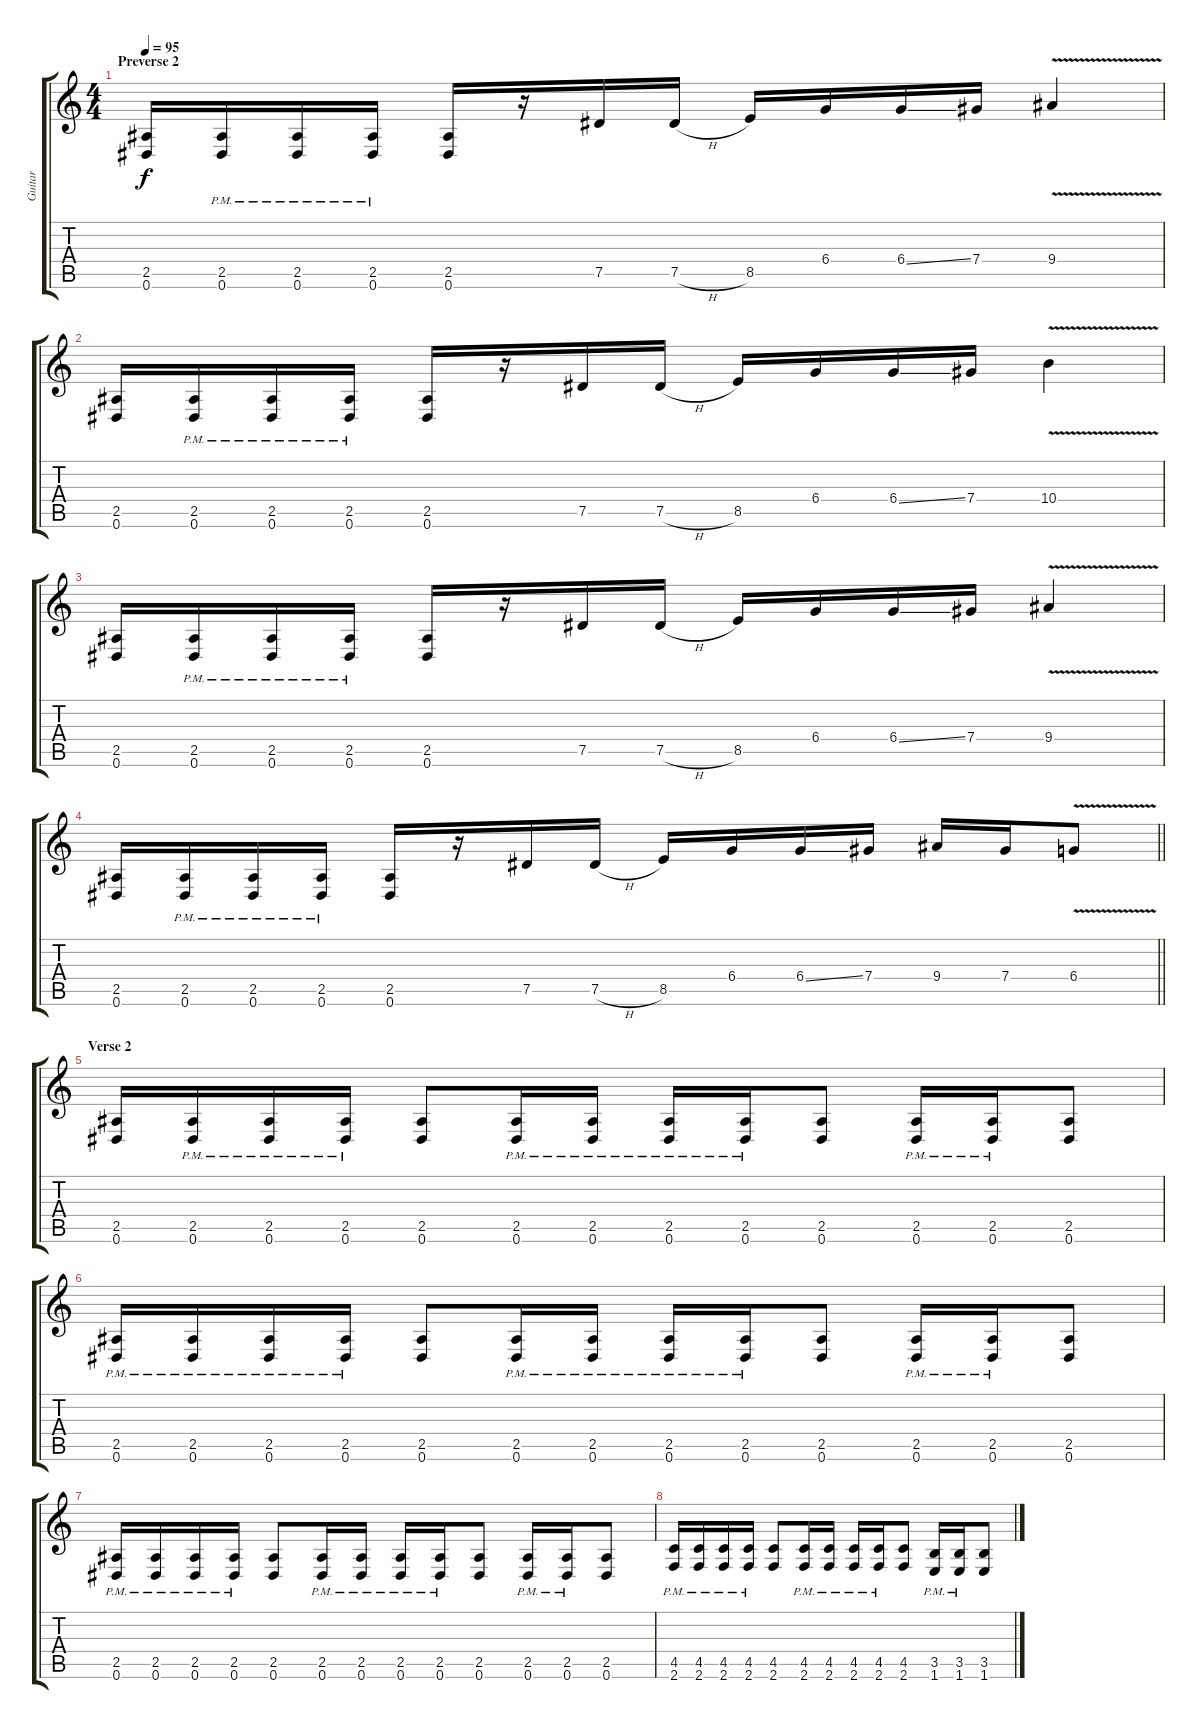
\track ("Guitar" "Guitar") {instrument distortionguitar}
\staff {score tabs}
\tuning (Eb4 Bb3 Gb3 Db3 Ab2 Eb2) {hide}
\ts (4 4)
\section ("" "Preverse 2")
\tempo 95
\clef g2
\ks c
(2.5 0.6).16{dy f} (2.5{pm} 0.6{pm}).16 (2.5{pm} 0.6{pm}).16 (2.5{pm} 0.6{pm}).16 (2.5 0.6).16 r.16 7.5.16 7.5{h}.16 8.5.16 6.4.16 6.4{ss}.16 7.4.16 9.4{v}.4 |
(2.5 0.6).16 (2.5{pm} 0.6{pm}).16 (2.5{pm} 0.6{pm}).16 (2.5{pm} 0.6{pm}).16 (2.5 0.6).16 r.16 7.5.16 7.5{h}.16 8.5.16 6.4.16 6.4{ss}.16 7.4.16 10.4{v}.4 |
(2.5 0.6).16 (2.5{pm} 0.6{pm}).16 (2.5{pm} 0.6{pm}).16 (2.5{pm} 0.6{pm}).16 (2.5 0.6).16 r.16 7.5.16 7.5{h}.16 8.5.16 6.4.16 6.4{ss}.16 7.4.16 9.4{v}.4 |
\barLineRight lightlight
(2.5 0.6).16 (2.5{pm} 0.6{pm}).16 (2.5{pm} 0.6{pm}).16 (2.5{pm} 0.6{pm}).16 (2.5 0.6).16 r.16 7.5.16 7.5{h}.16 8.5.16 6.4.16 6.4{ss}.16 7.4.16 9.4.16 7.4.16 6.4{v}.8 |
\section ("" "Verse 2")
(2.5 0.6).16 (2.5{pm} 0.6{pm}).16 (2.5{pm} 0.6{pm}).16 (2.5{pm} 0.6{pm}).16 (2.5 0.6).8 (2.5{pm} 0.6{pm}).16 (2.5{pm} 0.6{pm}).16 (2.5{pm} 0.6{pm}).16 (2.5{pm} 0.6{pm}).16 (2.5 0.6).8 (2.5{pm} 0.6{pm}).16 (2.5{pm} 0.6{pm}).16 (2.5 0.6).8 |
(2.5{pm} 0.6{pm}).16 (2.5{pm} 0.6{pm}).16 (2.5{pm} 0.6{pm}).16 (2.5{pm} 0.6{pm}).16 (2.5 0.6).8 (2.5{pm} 0.6{pm}).16 (2.5{pm} 0.6{pm}).16 (2.5{pm} 0.6{pm}).16 (2.5{pm} 0.6{pm}).16 (2.5 0.6).8 (2.5{pm} 0.6{pm}).16 (2.5{pm} 0.6{pm}).16 (2.5 0.6).8 |
(2.5{pm} 0.6{pm}).16 (2.5{pm} 0.6{pm}).16 (2.5{pm} 0.6{pm}).16 (2.5{pm} 0.6{pm}).16 (2.5 0.6).8 (2.5{pm} 0.6{pm}).16 (2.5{pm} 0.6{pm}).16 (2.5{pm} 0.6{pm}).16 (2.5{pm} 0.6{pm}).16 (2.5 0.6).8 (2.5{pm} 0.6{pm}).16 (2.5{pm} 0.6{pm}).16 (2.5 0.6).8 |
(4.5{pm} 2.6{pm}).16 (4.5{pm} 2.6{pm}).16 (4.5{pm} 2.6{pm}).16 (4.5{pm} 2.6{pm}).16 (4.5 2.6).8 (4.5{pm} 2.6{pm}).16 (4.5{pm} 2.6{pm}).16 (4.5{pm} 2.6{pm}).16 (4.5{pm} 2.6{pm}).16 (4.5 2.6).8 (3.5{pm} 1.6{pm}).16 (3.5{pm} 1.6{pm}).16 (3.5 1.6).8
